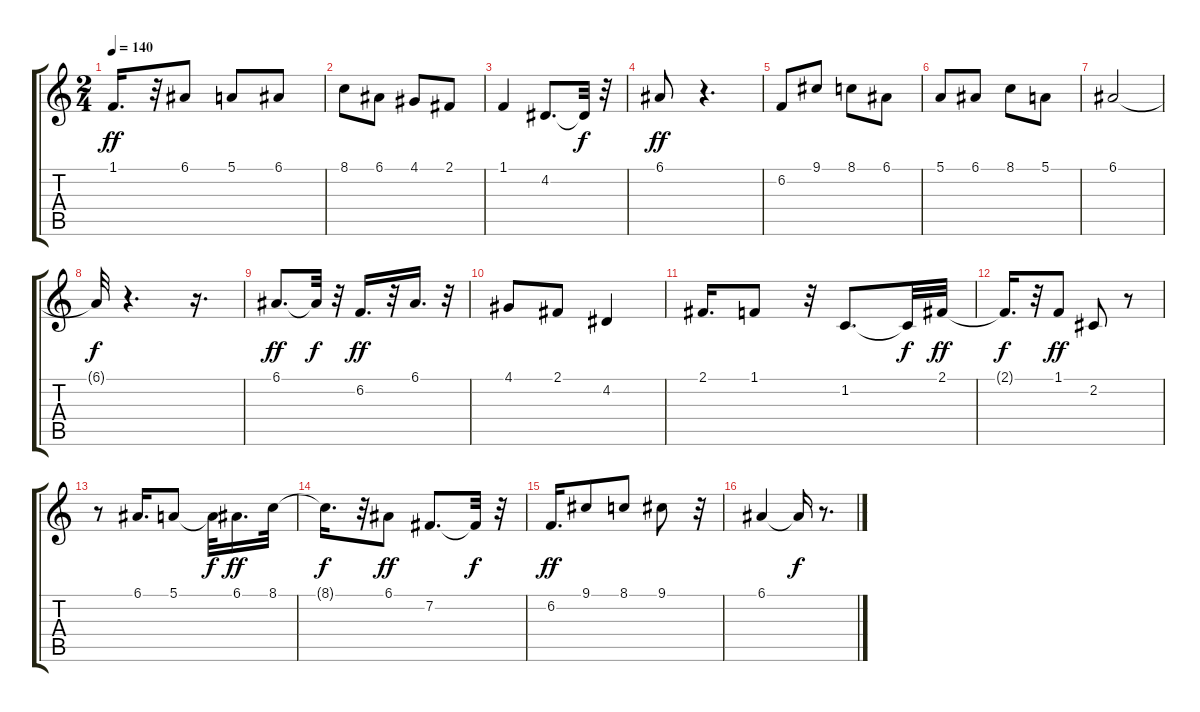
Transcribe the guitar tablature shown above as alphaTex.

\track "" {instrument flute}
\staff {score tabs}
\tuning (E4 B3 G3 D3 A2 E2) {hide}
\ts (2 4)
\tempo 140
\clef g2
\ks c
1.1.16{d dy ff} r.32 6.1.8 5.1.8 6.1.8 |
8.1.8 6.1.8 4.1.8 2.1.8 |
1.1.4 4.2.8{d} 4.2{t}.32{dy f} r.32 |
6.1.8{dy ff} r.4{d} |
6.2.8 9.1.8 8.1.8 6.1.8 |
5.1.8 6.1.8 8.1.8 5.1.8 |
6.1.2 |
6.1{t}.32{dy f} r.4{d} r.16{d} |
6.1.8{d dy ff} 6.1{t}.32{dy f} r.32 6.2.16{d dy ff} r.32 6.1.16{d} r.32 |
4.1.8 2.1.8 4.2.4 |
2.1.16{d} 1.1.8 r.32 1.2.8{d} 1.2{t}.32{dy f} 2.1.32{dy ff} |
2.1{t}.16{d dy f} r.32 1.1.8{dy ff} 2.2.8 r.8 |
r.8 6.1.16{d} 5.1.8 5.1{t}.32{dy f} 6.1.16{d dy ff} 8.1.32 |
8.1{t}.16{d dy f} r.32 6.1.8{dy ff} 7.2.8{d} 7.2{t}.32{dy f} r.32 |
6.2.16{d dy ff} 9.1.8 8.1.8 9.1.8 r.32 |
6.1.4 6.1{t}.16{dy f} r.8{d}
